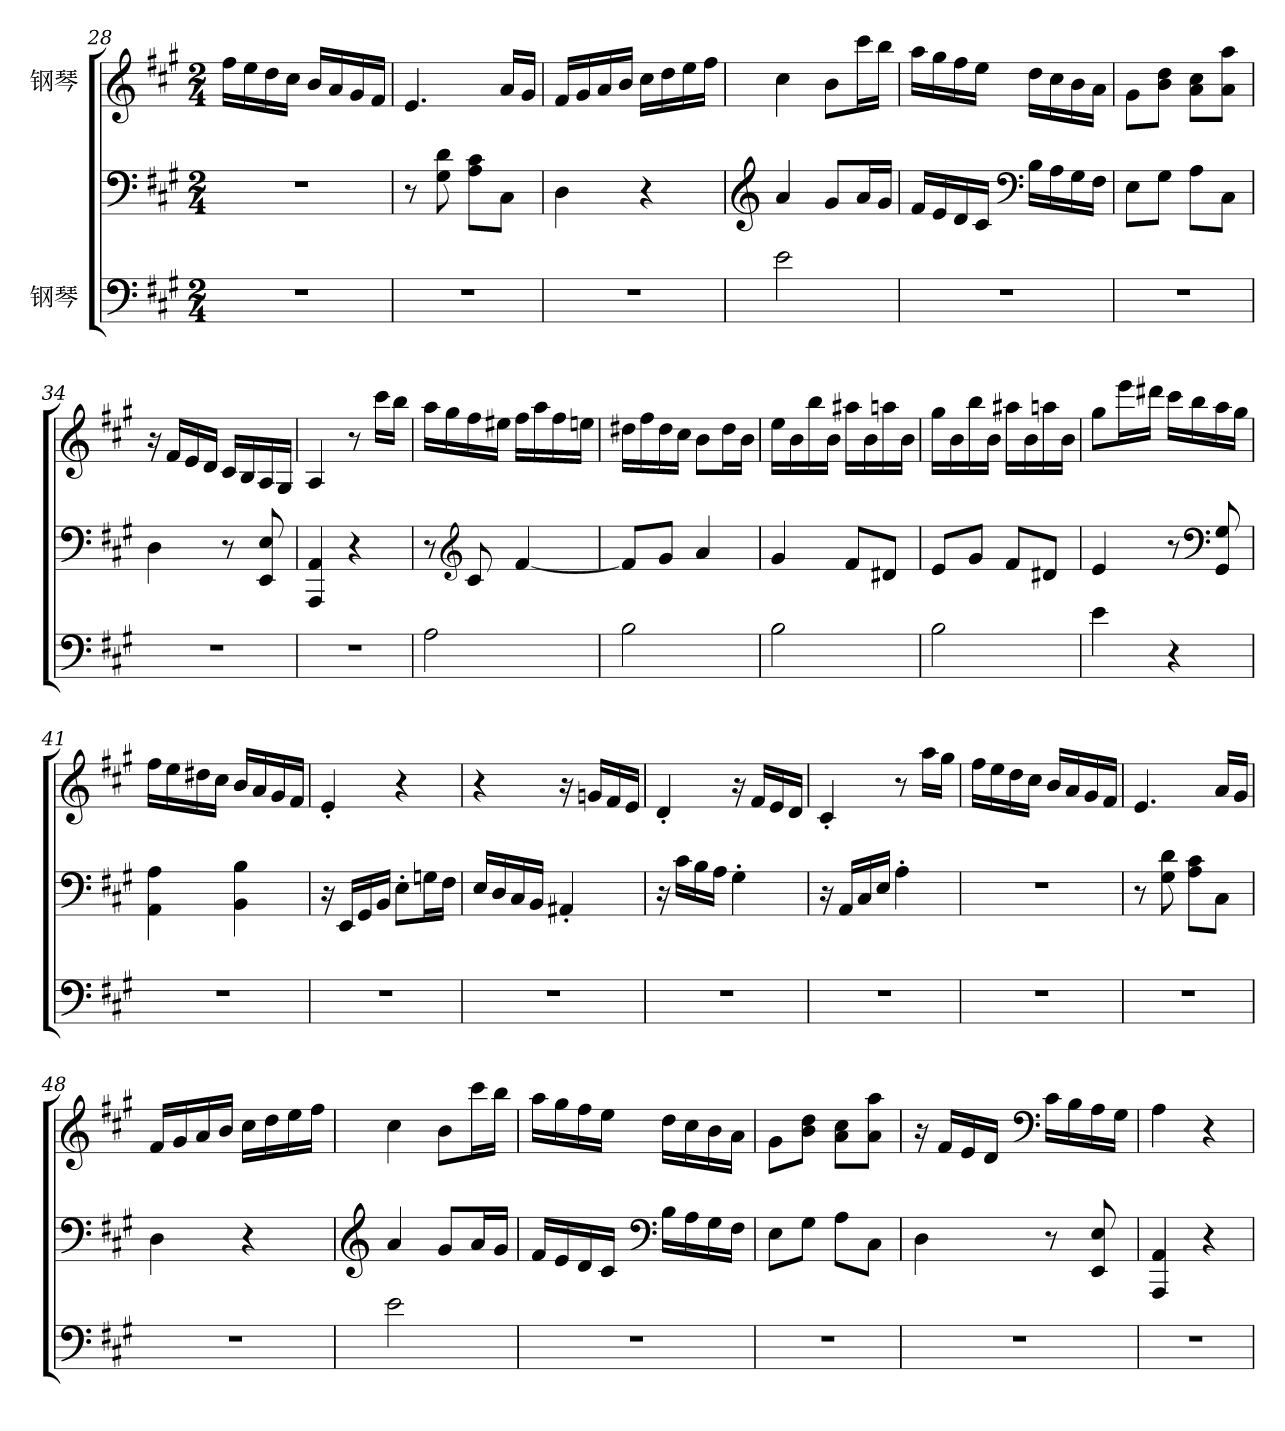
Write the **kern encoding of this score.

**kern	**kern	**kern
*part2	*part2	*part1
*staff3	*staff2	*staff1
*I"钢琴	*	*I"钢琴
!!LO:LB:g=z
*clefF4	*clefF4	*clefG2
*k[f#c#g#]	*k[f#c#g#]	*k[f#c#g#]
*M2/4	*M2/4	*M2/4
=28	=28	=28
2r	2r	16ff#\LL
.	.	16ee\
.	.	16dd\
.	.	16cc#\JJ
.	.	16b/LL
.	.	16a/
.	.	16g#/
.	.	16f#/JJ
=29	=29	=29
2r	8r	4.e/
.	8G#\ 8d\	.
.	8A\ 8c#\L	.
.	8C#\J	16a/LL
.	.	16g#/JJ
=30	=30	=30
2r	4D\	16f#/LL
.	.	16g#/
.	.	16a/
.	.	16b/JJ
.	4r	16cc#\LL
.	.	16dd\
.	.	16ee\
.	.	16ff#\JJ
=31	=31	=31
*	*clefG2	*
2e\	4a/	4cc#\
.	8g#/L	8b\L
.	16a/L	16ccc#\L
.	16g#/JJ	16bb\JJ
=32	=32	=32
2r	16f#/LL	16aa\LL
.	16e/	16gg#\
.	16d/	16ff#\
.	16c#/JJ	16ee\JJ
*	*clefF4	*
.	16B\LL	16dd\LL
.	16A\	16cc#\
.	16G#\	16b\
.	16F#\JJ	16a\JJ
!!LO:LB:g=z
=33	=33	=33
2r	8E\L	8g#\L
.	8G#\J	8b\ 8dd\J
.	8A\L	8a\ 8cc#\L
.	8C#\J	8a\ 8aa\J
=34	=34	=34
2r	4D\	16r
.	.	16f#/LL
.	.	16e/
.	.	16d/JJ
.	8r	16c#/LL
.	.	16B/
.	8EE/ 8E/	16A/
.	.	16G#/JJ
=35	=35	=35
2r	4AAA/ 4AA/	4A/
.	4r	8r
.	.	16ccc#\LL
.	.	16bb\JJ
=36	=36	=36
2A\	8r	16aa\LL
.	.	16gg#\
*	*clefG2	*
.	8c#/	16ff#\
.	.	16ee#X\JJ
.	[4f#/	16ff#\LL
.	.	16aa\
.	.	16ff#\
.	.	16een\JJ
=37	=37	=37
2B\	8f#/L]	16dd#X\LL
.	.	16ff#\
.	8g#/J	16dd#\
.	.	16cc#\JJ
.	4a/	8b\L
.	.	16dd#\L
.	.	16b\JJ
!!LO:PB:g=z
=38	=38	=38
2B\	4g#/	16ee\LL
.	.	16b\
.	.	16bb\
.	.	16b\JJ
.	8f#/L	16aa#X\LL
.	.	16b\
.	8d#X/J	16aan\
.	.	16b\JJ
=39	=39	=39
2B\	8e/L	16gg#\LL
.	.	16b\
.	8g#/J	16bb\
.	.	16b\JJ
.	8f#/L	16aa#X\LL
.	.	16b\
.	8d#X/J	16aan\
.	.	16b\JJ
=40	=40	=40
4e\	4e/	8gg#\L
.	.	16eee\L
.	.	16ddd#X\JJ
4r	8r	16ccc#\LL
.	.	16bb\
*	*clefF4	*
.	8GG#/ 8G#/	16aa\
.	.	16gg#\JJ
=41	=41	=41
2r	4AA\ 4A\	16ff#\LL
.	.	16ee\
.	.	16dd#X\
.	.	16cc#\JJ
.	4BB\ 4B\	16b/LL
.	.	16a/
.	.	16g#/
.	.	16f#/JJ
!!LO:LB:g=z
=42	=42	=42
2r	16r	4e'/
.	16EE/LL	.
.	16GG#/	.
.	16BB/JJ	.
.	8E'\L	4r
.	16Gn\L	.
.	16F#\JJ	.
=43	=43	=43
2r	16E/LL	4r
.	16D/	.
.	16C#/	.
.	16BB/JJ	.
.	4AA#X'/	16r
.	.	16gn/LL
.	.	16f#/
.	.	16e/JJ
=44	=44	=44
2r	16r	4d'/
.	16c#\LL	.
.	16B\	.
.	16A\JJ	.
.	4G#'\	16r
.	.	16f#/LL
.	.	16e/
.	.	16d/JJ
=45	=45	=45
2r	16r	4c#'/
.	16AA/LL	.
.	16C#/	.
.	16E/JJ	.
.	4A'\	8r
.	.	16aa\LL
.	.	16gg#\JJ
!!LO:LB:g=z
=46	=46	=46
2r	2r	16ff#\LL
.	.	16ee\
.	.	16dd\
.	.	16cc#\JJ
.	.	16b/LL
.	.	16a/
.	.	16g#/
.	.	16f#/JJ
=47	=47	=47
2r	8r	4.e/
.	8G#\ 8d\	.
.	8A\ 8c#\L	.
.	8C#\J	16a/LL
.	.	16g#/JJ
=48	=48	=48
2r	4D\	16f#/LL
.	.	16g#/
.	.	16a/
.	.	16b/JJ
.	4r	16cc#\LL
.	.	16dd\
.	.	16ee\
.	.	16ff#\JJ
=49	=49	=49
*	*clefG2	*
2e\	4a/	4cc#\
.	8g#/L	8b\L
.	16a/L	16ccc#\L
.	16g#/JJ	16bb\JJ
=50	=50	=50
2r	16f#/LL	16aa\LL
.	16e/	16gg#\
.	16d/	16ff#\
.	16c#/JJ	16ee\JJ
*	*clefF4	*
.	16B\LL	16dd\LL
.	16A\	16cc#\
.	16G#\	16b\
.	16F#\JJ	16a\JJ
!!LO:LB:g=z
=51	=51	=51
2r	8E\L	8g#\L
.	8G#\J	8b\ 8dd\J
.	8A\L	8a\ 8cc#\L
.	8C#\J	8a\ 8aa\J
=52	=52	=52
2r	4D\	16r
.	.	16f#/LL
.	.	16e/
.	.	16d/JJ
*	*	*clefF4
.	8r	16c#\LL
.	.	16B\
.	8EE/ 8E/	16A\
.	.	16G#\JJ
=53	=53	=53
2r	4AAA/ 4AA/	4A\
.	4r	4r
=	=	=
*-	*-	*-
